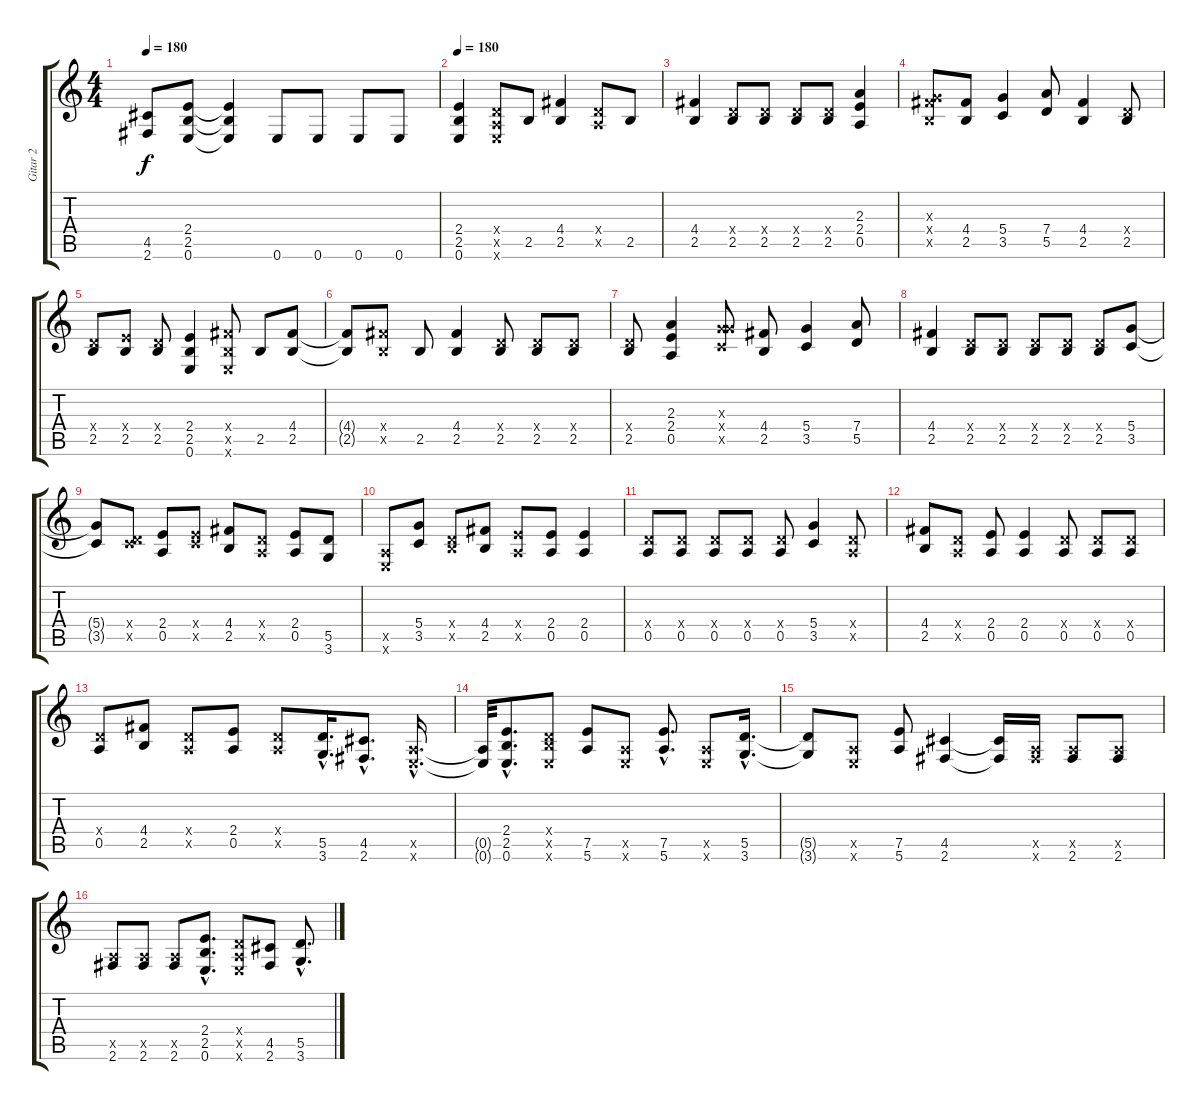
\track ("Gitar 2" "Gitar 2") {instrument distortionguitar}
\staff {score tabs}
\tuning (E4 B3 G3 D3 A2 E2) {hide}
\ts (4 4)
\tempo 180
\clef g2
\ks c
(4.5 2.6).8{dy f} (2.4 2.5 0.6).8 (2.4{t} 2.5{t} 0.6{t}).4 0.6.8 0.6.8 0.6.8 0.6.8 |
\tempo 180
(2.4 2.5 0.6).4{volume 11} (0.4{x} 0.5{x} 0.6{x}).8 2.5.8 (4.4 2.5).4 (0.4{x} 0.5{x}).8 2.5.8 |
(4.4 2.5).4 (0.4{x} 2.5).8 (0.4{x} 2.5).8 (0.4{x} 2.5).8 (0.4{x} 2.5).8 (2.3 2.4 0.5).4 |
(0.3{x} 4.4{x} 2.5{x}).8{volume 9} (4.4 2.5).8 (5.4 3.5).4 (7.4 5.5).8 (4.4 2.5).4 (0.4{x} 2.5).8 |
(0.4{x} 2.5).8 (2.4{x} 2.5).8 (0.4{x} 2.5).8 (2.4 2.5 0.6).4 (4.4{x} 2.5{x} 0.6{x}).8 2.5.8 (4.4 2.5).8 |
(4.4{t} 2.5{t}).8 (4.4{x} 2.5{x}).8 2.5.8 (4.4 2.5).4 (0.4{x} 2.5).8 (0.4{x} 2.5).8 (0.4{x} 2.5).8 |
(0.4{x} 2.5).8 (2.3 2.4 0.5).4{volume 7} (0.3{x} 5.4{x} 3.5{x}).8 (4.4 2.5).8 (5.4 3.5).4 (7.4 5.5).8 |
(4.4 2.5).4 (0.4{x} 2.5).8 (0.4{x} 2.5).8 (0.4{x} 2.5).8 (0.4{x} 2.5).8 (0.4{x} 2.5).8 (5.4 3.5).8 |
(5.4{t} 3.5{t}).8 (0.4{x} 3.5{x}).8 (2.4 0.5).8 (2.4{x} 3.5{x}).8 (4.4 2.5).8 (0.4{x} 0.5{x}).8 (2.4 0.5).8 (5.5 3.6).8 |
(0.5{x} 0.6{x}).8 (5.4 3.5).8 (0.4{x} 2.5{x}).8 (4.4 2.5).8 (2.4{x} 0.5{x}).8 (2.4 0.5).8 (2.4 0.5).4 |
(0.4{x} 0.5).8{volume 5} (0.4{x} 0.5).8 (0.4{x} 0.5).8 (0.4{x} 0.5).8 (0.4{x} 0.5).8 (5.4 3.5).4 (0.4{x} 0.5{x}).8 |
(4.4 2.5).8 (0.4{x} 0.5{x}).8 (2.4 0.5).8 (2.4 0.5).4 (0.4{x} 0.5).8 (0.4{x} 0.5).8 (0.4{x} 0.5).8 |
(0.4{x} 0.5).8 (4.4 2.5).8 (0.4{x} 0.5{x}).8 (2.4 0.5).8 (0.4{x} 0.5{x}).8 (5.5{hac} 3.6{hac}).16{d} (4.5{hac} 2.6{hac}).8{d} (0.5{hac x} 0.6{hac x}).16{d} |
(0.5{t} 0.6{t}).32 (2.4{hac} 2.5{hac} 0.6{hac}).8{d volume 3} (0.4{x} 2.5{x} 0.6{x}).8 (7.5 5.6).8 (0.5{x} 0.6{x}).8 (7.5{hac} 5.6{hac}).8{d} (0.5{x} 0.6{x}).8 (5.5{hac} 3.6{hac}).16{d} |
(5.5{t} 3.6{t}).8 (0.5{x} 0.6{x}).8{volume 2} (7.5 5.6).8 (4.5 2.6).4 (4.5{t} 2.6{t}).16 (0.5{x} 2.6{x}).16 (0.5{x} 2.6).8 (0.5{x} 2.6).8 |
(0.5{x} 2.6).8{volume 2} (0.5{x} 2.6).8 (0.5{x} 2.6).8 (2.4{hac} 2.5{hac} 0.6{hac}).8{d} (0.4{x} 0.5{x} 0.6{x}).8 (4.5 2.6).8 (5.5{hac} 3.6{hac}).8{d}
